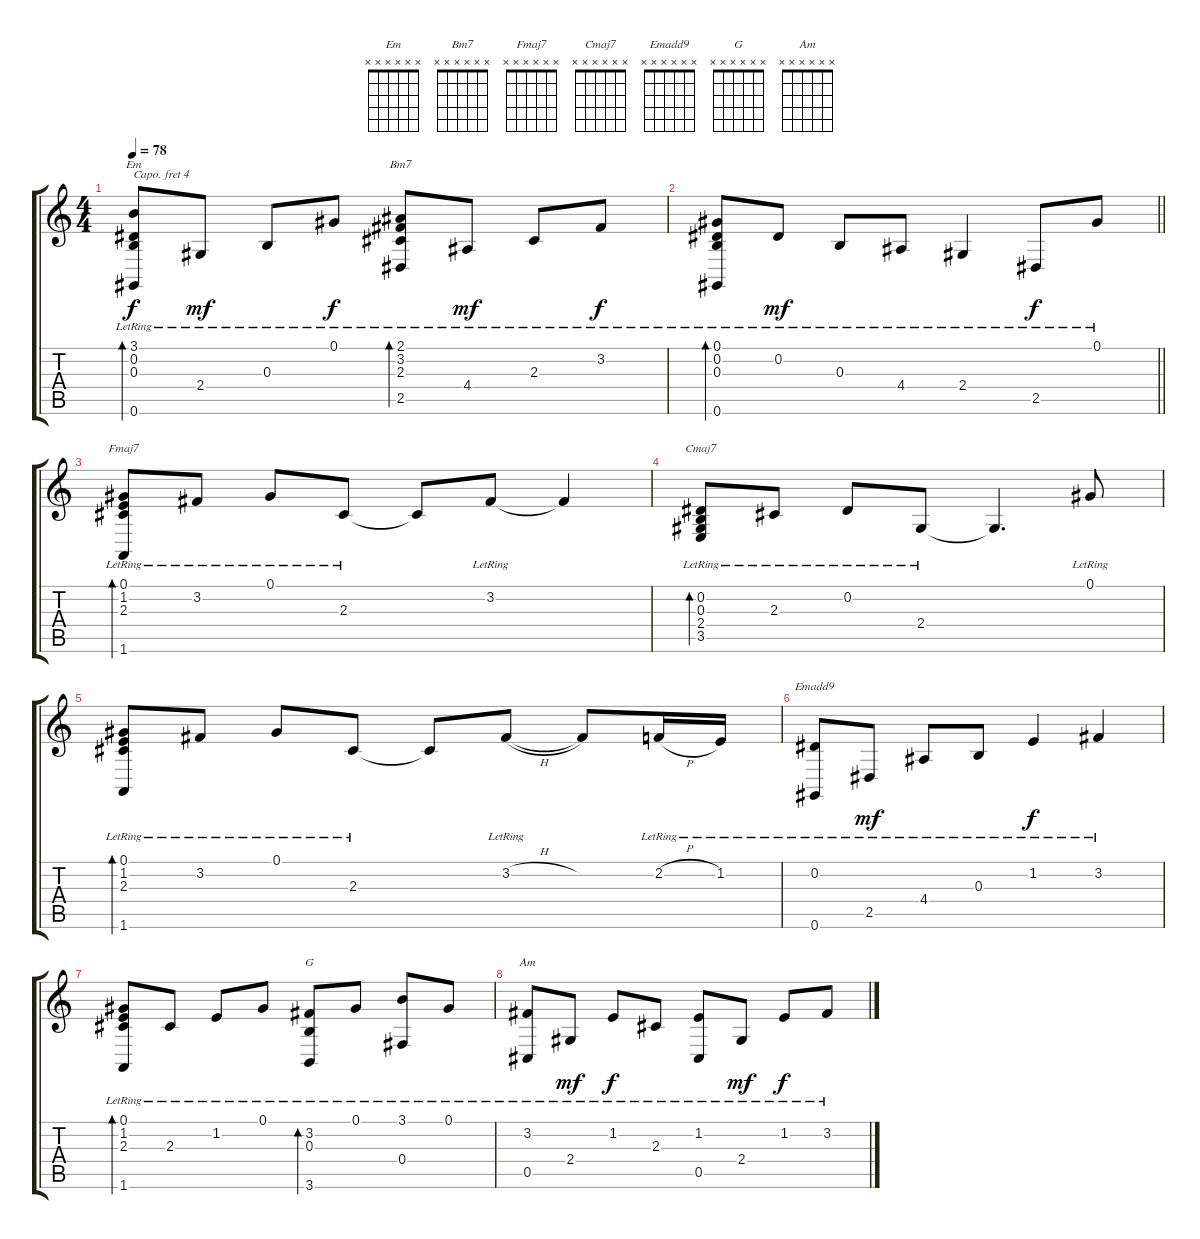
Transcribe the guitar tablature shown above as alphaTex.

\track "" {instrument acousticgrandpiano}
\staff {score tabs}
\capo 4
\tuning (E4 B3 G3 D3 A2 E2) {hide}
\chord ("Em" x x x x x x)
\chord ("Bm7" x x x x x x)
\chord ("Fmaj7" x x x x x x)
\chord ("Cmaj7" x x x x x x)
\chord ("Emadd9" x x x x x x)
\chord ("G" x x x x x x)
\chord ("Am" x x x x x x)
\ts (4 4)
\tempo 78
\clef g2
\ks c
(3.1{lr} 0.2{lr} 0.3{lr} 0.6{lr}).8{bd 60 ch "Em" dy f} 2.4{lr}.8{dy mf} 0.3{lr}.8 0.1{lr}.8{dy f} (2.1{lr} 3.2{lr} 2.3{lr} 2.5{lr}).8{bd 60 ch "Bm7"} 4.4{lr}.8{dy mf} 2.3{lr}.8 3.2{lr}.8{dy f} |
\barLineRight lightlight
(0.1{lr} 0.2{lr} 0.3{lr} 0.6{lr}).8{bd 60} 0.2{lr}.8{dy mf} 0.3{lr}.8 4.4{lr}.8 2.4{lr}.4 2.5{lr}.8{dy f} 0.1{lr}.8 |
(0.1{lr} 1.2{lr} 2.3{lr} 1.6{lr}).8{bd 60 ch "Fmaj7"} 3.2{lr}.8 0.1{lr}.8 2.3{lr}.8 2.3{t}.8 3.2{lr}.8 3.2{t}.4 |
(0.2{lr} 0.3{lr} 2.4{lr} 3.5{lr}).8{bd 60 ch "Cmaj7"} 2.3{lr}.8 0.2{lr}.8 2.4{lr}.8 2.4{t}.4{d} 0.1{lr}.8 |
(0.1{lr} 1.2{lr} 2.3{lr} 1.6{lr}).8{bd 60} 3.2{lr}.8 0.1{lr}.8 2.3{lr}.8 2.3{t}.8 3.2{h lr}.8 3.2{t}.8 2.2{h lr}.16 1.2{lr}.16 |
(0.2{lr} 0.6{lr}).8{ch "Emadd9"} 2.5{lr}.8{dy mf} 4.4{lr}.8 0.3{lr}.8 1.2{lr}.4{dy f} 3.2{lr}.4 |
(0.1{lr} 1.2{lr} 2.3{lr} 1.6{lr}).8{bd 60} 2.3{lr}.8 1.2{lr}.8 0.1{lr}.8 (3.2{lr} 0.3{lr} 3.6{lr}).8{bd 60 ch "G"} 0.1{lr}.8 (3.1 0.4{lr}).8 0.1{lr}.8 |
(3.2{lr} 0.5{lr}).8{ch "Am"} 2.4{lr}.8{dy mf} 1.2{lr}.8{dy f} 2.3{lr}.8 (1.2{lr} 0.5{lr}).8 2.4{lr}.8{dy mf} 1.2{lr}.8{dy f} 3.2{lr}.8
